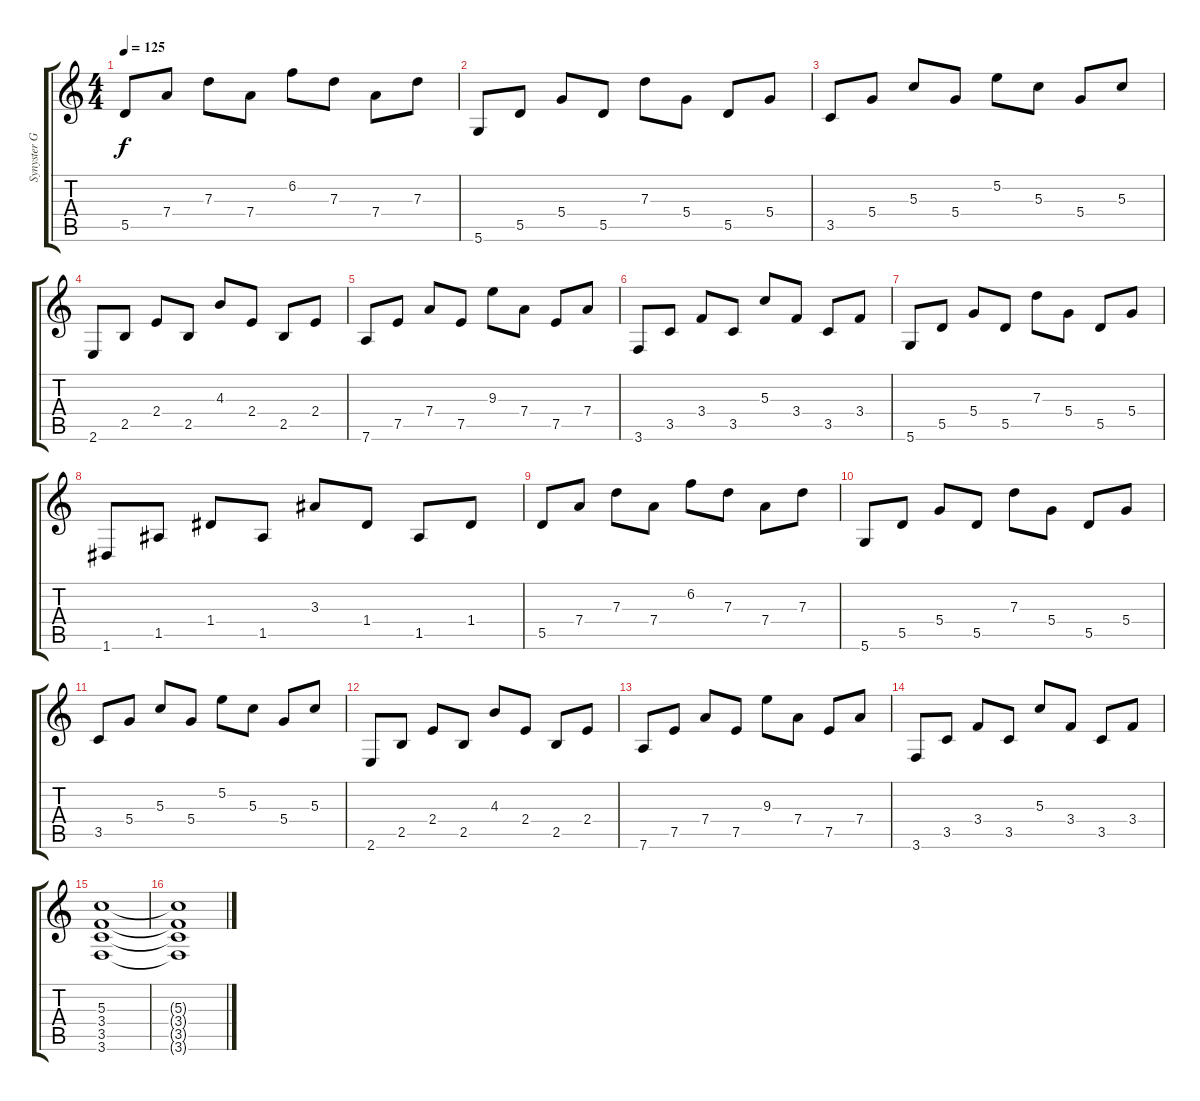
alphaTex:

\track ("Synyster Gates Duet" "Synyster G") {instrument overdrivenguitar}
\staff {score tabs}
\tuning (E4 B3 G3 D3 A2 D2) {hide}
\ts (4 4)
\tempo 125
\clef g2
\ks c
5.5.8{dy f volume 13} 7.4.8 7.3.8 7.4.8 6.2.8 7.3.8 7.4.8 7.3.8 |
5.6.8 5.5.8 5.4.8 5.5.8 7.3.8 5.4.8 5.5.8 5.4.8 |
3.5.8 5.4.8 5.3.8 5.4.8 5.2.8 5.3.8 5.4.8 5.3.8 |
2.6.8 2.5.8 2.4.8 2.5.8 4.3.8 2.4.8 2.5.8 2.4.8 |
7.6.8 7.5.8 7.4.8 7.5.8 9.3.8 7.4.8 7.5.8 7.4.8 |
3.6.8 3.5.8 3.4.8 3.5.8 5.3.8 3.4.8 3.5.8 3.4.8 |
5.6.8 5.5.8 5.4.8 5.5.8 7.3.8 5.4.8 5.5.8 5.4.8 |
1.6.8 1.5.8 1.4.8 1.5.8 3.3.8 1.4.8 1.5.8 1.4.8 |
5.5.8 7.4.8 7.3.8 7.4.8 6.2.8 7.3.8 7.4.8 7.3.8 |
5.6.8 5.5.8 5.4.8 5.5.8 7.3.8 5.4.8 5.5.8 5.4.8 |
3.5.8 5.4.8 5.3.8 5.4.8 5.2.8 5.3.8 5.4.8 5.3.8 |
2.6.8 2.5.8 2.4.8 2.5.8 4.3.8 2.4.8 2.5.8 2.4.8 |
7.6.8 7.5.8 7.4.8 7.5.8 9.3.8 7.4.8 7.5.8 7.4.8 |
3.6.8 3.5.8 3.4.8 3.5.8 5.3.8 3.4.8 3.5.8 3.4.8 |
(5.3 3.4 3.5 3.6).1 |
(5.3{t} 3.4{t} 3.5{t} 3.6{t}).1{volume 0}
